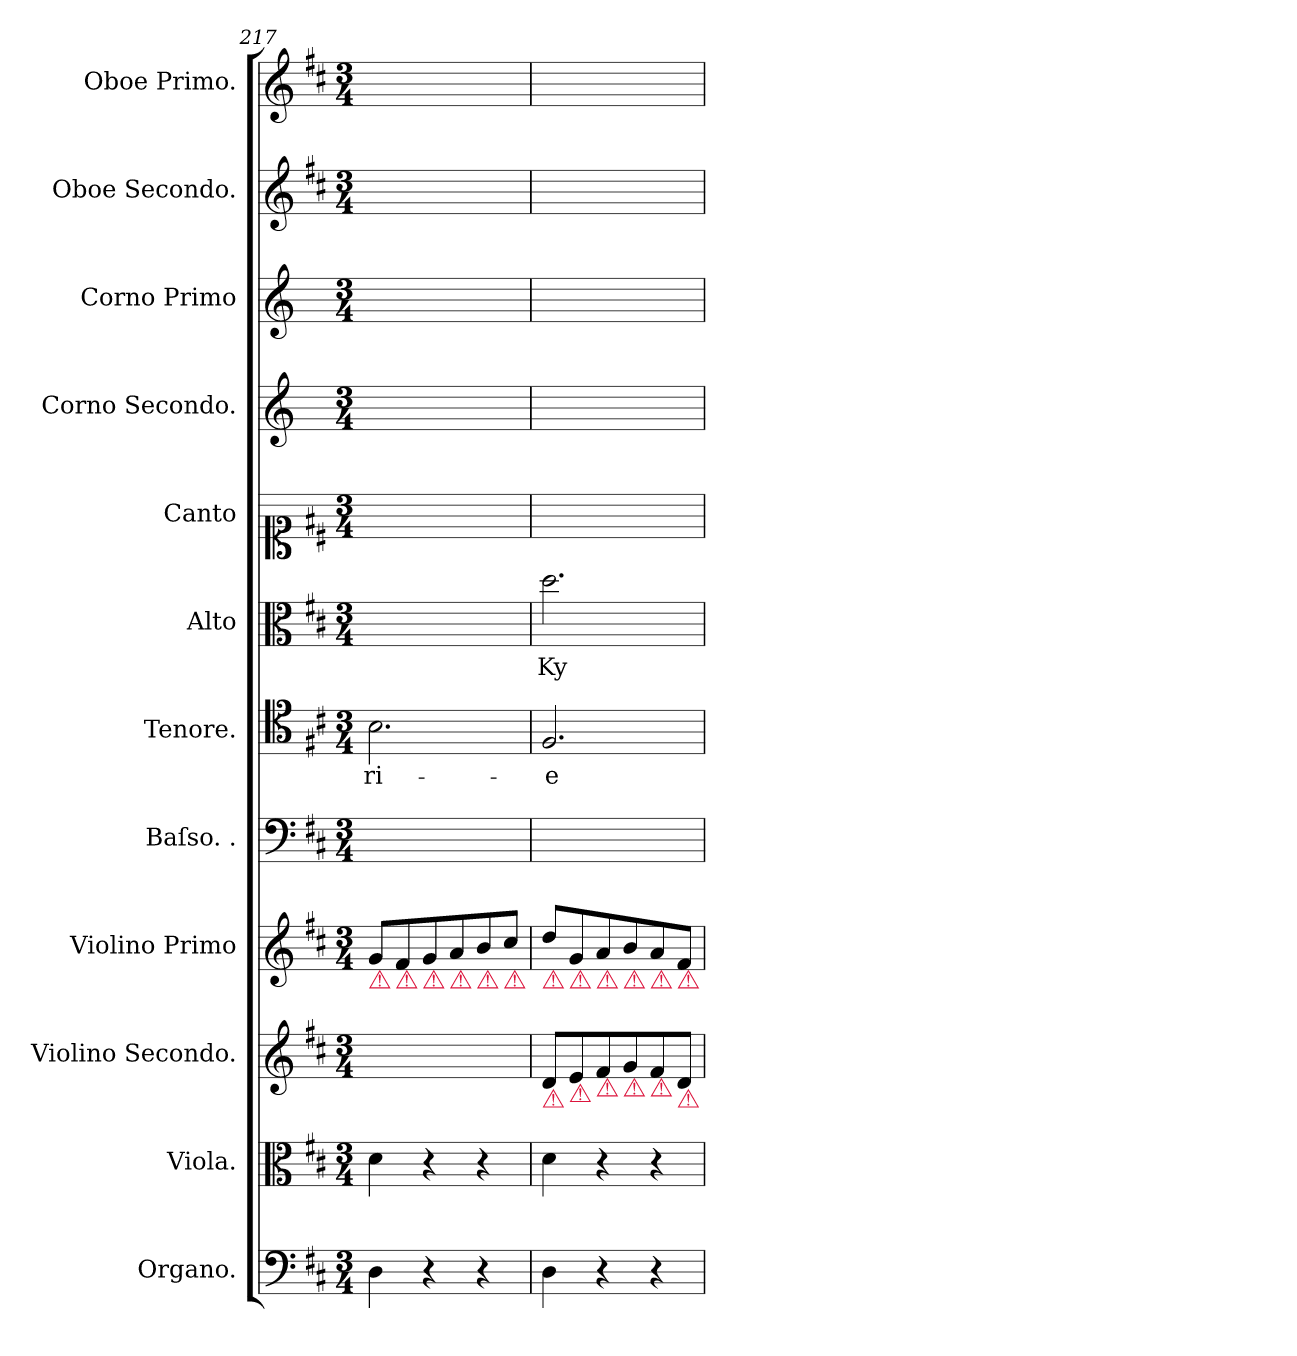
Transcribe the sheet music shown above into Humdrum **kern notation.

**kern	**kern	**kern	**kern	**kern	**kern	**text	**kern	**text	**kern	**kern	**kern	**kern	**kern
*part12	*part11	*part10	*part9	*part8	*part7	*part7	*part6	*part6	*part5	*part4	*part3	*part2	*part1
*staff12	*staff11	*staff10	*staff9	*staff8	*staff7	*staff7	*staff6	*staff6	*staff5	*staff4	*staff3	*staff2	*staff1
*I"Organo.	*I"Viola.	*I"Violino Secondo.	*I"Violino Primo	*I"Baſso. .	*I"Tenore.	*	*I"Alto	*	*I"Canto	*I"Corno Secondo.	*I"Corno Primo	*I"Oboe Secondo.	*I"Oboe Primo.
*I'org	*I'vla	*I'vl 2	*I'vl 1	*I'B	*I'T	*	*I'A	*	*	*I'cor 2	*I'cor 1	*I'ob 2	*I'ob 1
*clefF4	*clefC3	*clefG2	*clefG2	*clefF4	*clefC4	*	*clefC3	*	*clefC1	*clefG2	*clefG2	*clefG2	*clefG2
*	*	*	*	*	*	*	*	*	*	*ITrd6c10	*ITrd6c10	*	*
*k[f#c#]	*k[f#c#]	*k[f#c#]	*k[f#c#]	*k[f#c#]	*k[f#c#]	*	*k[f#c#]	*	*k[f#c#]	*k[f#c#]	*k[f#c#]	*k[f#c#]	*k[f#c#]
*M3/4	*M3/4	*M3/4	*M3/4	*M3/4	*M3/4	*	*M3/4	*	*M3/4	*M3/4	*M3/4	*M3/4	*M3/4
=217	=217	=217	=217	=217	=217	=217	=217	=217	=217	=217	=217	=217	=217
!	!	!	!LO:TX:b:color=crimson:t=⚠	!	!	!	!	!	!	!	!	!	!
4D\	4d\	2.ryy	8g/L	2.ryy	2.B\	-ri-	2.ryy	.	2.ryy	2.ryy	2.ryy	2.ryy	2.ryy
!	!	!	!LO:TX:b:color=crimson:t=⚠	!	!	!	!	!	!	!	!	!	!
.	.	.	8f#/	.	.	.	.	.	.	.	.	.	.
!	!	!	!LO:TX:b:color=crimson:t=⚠	!	!	!	!	!	!	!	!	!	!
4r	4r	.	8g/	.	.	.	.	.	.	.	.	.	.
!	!	!	!LO:TX:b:color=crimson:t=⚠	!	!	!	!	!	!	!	!	!	!
.	.	.	8a/	.	.	.	.	.	.	.	.	.	.
!	!	!	!LO:TX:b:color=crimson:t=⚠	!	!	!	!	!	!	!	!	!	!
4r	4r	.	8b/	.	.	.	.	.	.	.	.	.	.
!	!	!	!LO:TX:b:color=crimson:t=⚠	!	!	!	!	!	!	!	!	!	!
.	.	.	8cc#/J	.	.	.	.	.	.	.	.	.	.
=218	=218	=218	=218	=218	=218	=218	=218	=218	=218	=218	=218	=218	=218
!	!	!	!LO:TX:b:color=crimson:t=⚠	!	!	!	!	!	!	!	!	!	!
!	!	!LO:TX:b:color=crimson:t=⚠	!	!	!	!	!	!	!	!	!	!	!
4D\	4d\	8d/L	8dd/L	2.ryy	2.F#/	-e	2.dd\	Ky-	2.ryy	2.ryy	2.ryy	2.ryy	2.ryy
!	!	!	!LO:TX:b:color=crimson:t=⚠	!	!	!	!	!	!	!	!	!	!
!	!	!LO:TX:b:color=crimson:t=⚠	!	!	!	!	!	!	!	!	!	!	!
.	.	8e/	8g/	.	.	.	.	.	.	.	.	.	.
!	!	!	!LO:TX:b:color=crimson:t=⚠	!	!	!	!	!	!	!	!	!	!
!	!	!LO:TX:b:color=crimson:t=⚠	!	!	!	!	!	!	!	!	!	!	!
4r	4r	8f#/	8a/	.	.	.	.	.	.	.	.	.	.
!	!	!	!LO:TX:b:color=crimson:t=⚠	!	!	!	!	!	!	!	!	!	!
!	!	!LO:TX:b:color=crimson:t=⚠	!	!	!	!	!	!	!	!	!	!	!
.	.	8g/	8b/	.	.	.	.	.	.	.	.	.	.
!	!	!	!LO:TX:b:color=crimson:t=⚠	!	!	!	!	!	!	!	!	!	!
!	!	!LO:TX:b:color=crimson:t=⚠	!	!	!	!	!	!	!	!	!	!	!
4r	4r	8f#/	8a/	.	.	.	.	.	.	.	.	.	.
!	!	!	!LO:TX:b:color=crimson:t=⚠	!	!	!	!	!	!	!	!	!	!
!	!	!LO:TX:b:color=crimson:t=⚠	!	!	!	!	!	!	!	!	!	!	!
.	.	8d/J	8f#/J	.	.	.	.	.	.	.	.	.	.
=	=	=	=	=	=	=	=	=	=	=	=	=	=
*-	*-	*-	*-	*-	*-	*-	*-	*-	*-	*-	*-	*-	*-
